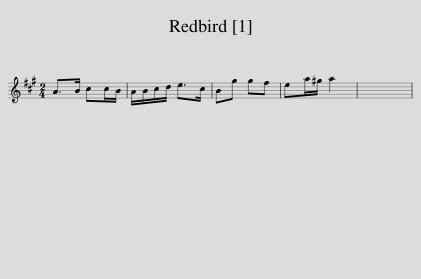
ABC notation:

X:1
L:1/8
M:2/4
I:linebreak $
K:A
V:1 treble
V:1
 A>B cc/B/ | A/B/c/d/ e>c | Bg gf | ea/^g/ a2 | x4 | %5
